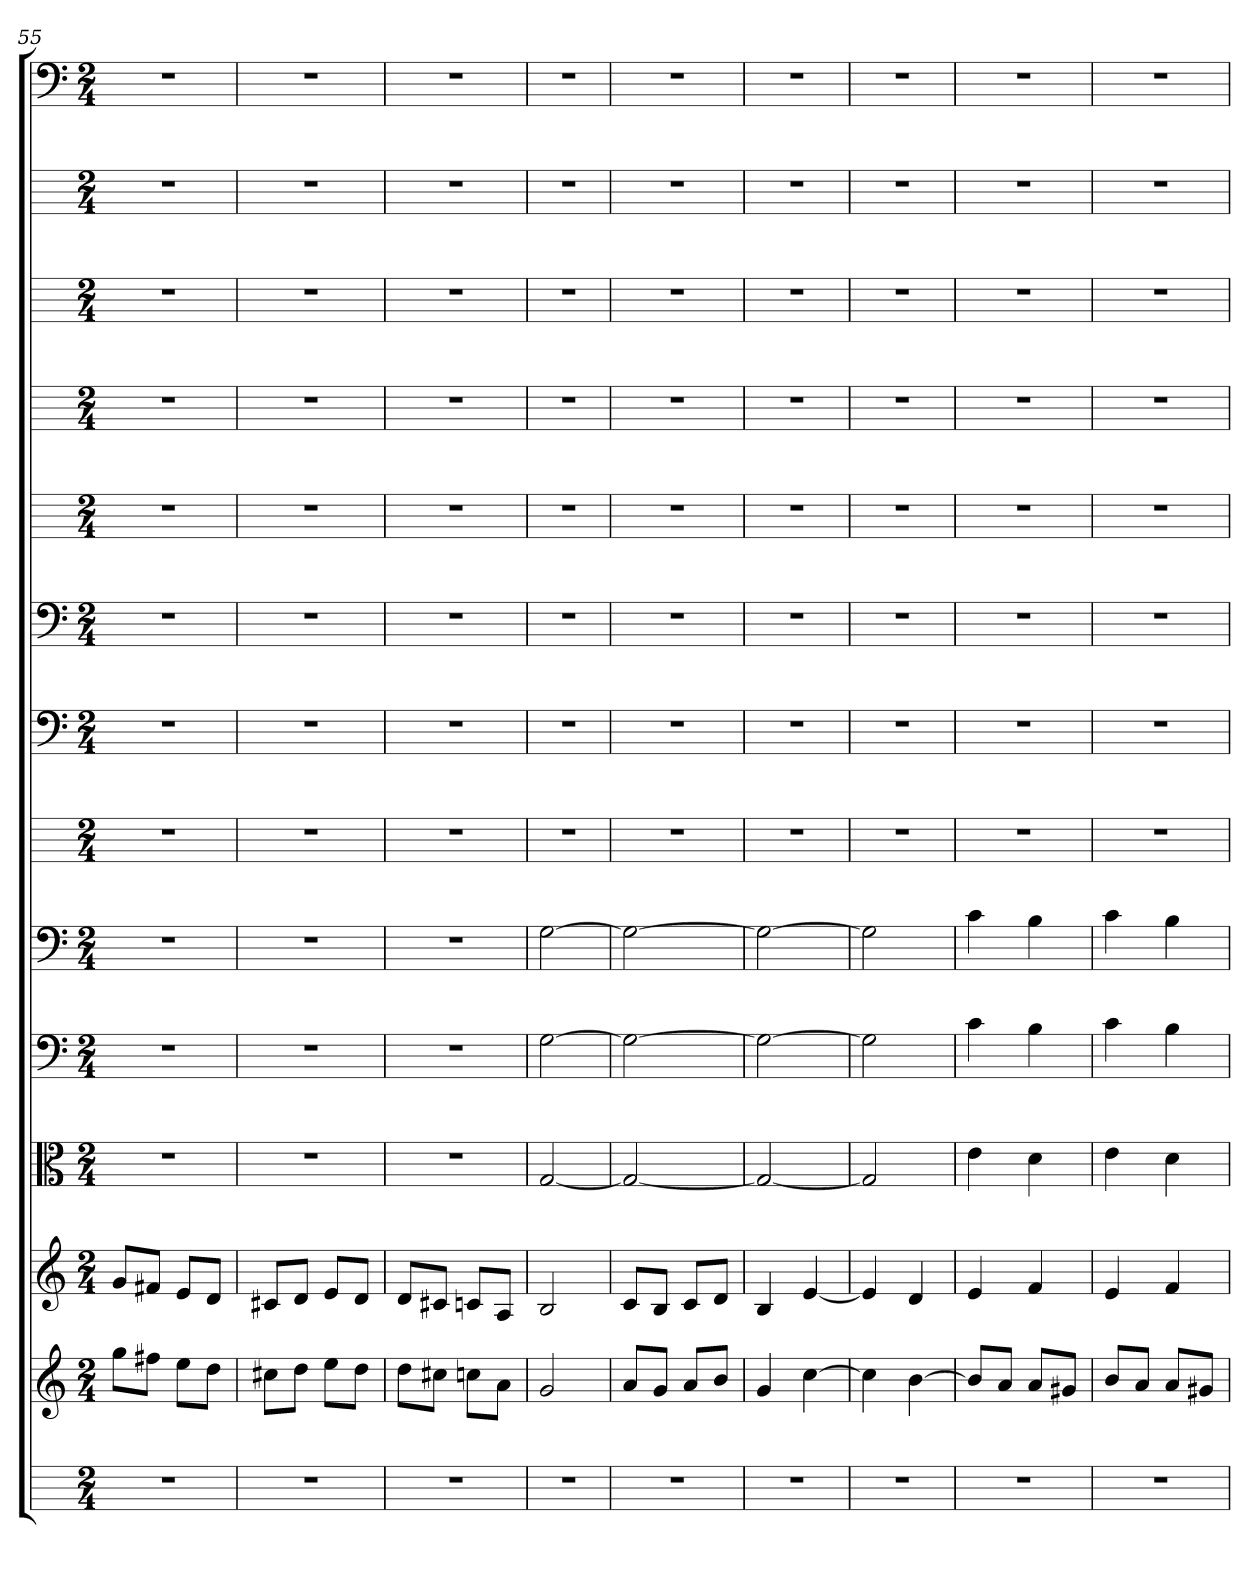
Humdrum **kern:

**kern	**kern	**kern	**kern	**kern	**kern	**kern	**kern	**kern	**kern	**kern	**kern	**kern	**kern
*part14	*part13	*part12	*part11	*part10	*part9	*part8	*part7	*part6	*part5	*part4	*part3	*part2	*part1
*staff14	*staff13	*staff12	*staff11	*staff10	*staff9	*staff8	*staff7	*staff6	*staff5	*staff4	*staff3	*staff2	*staff1
*	*	*	*clefC3	*clefF4	*clefF4	*	*clefF4	*clefF4	*	*	*	*	*clefF4
*k[]	*k[]	*k[]	*k[]	*k[]	*k[]	*k[]	*k[]	*k[]	*k[]	*k[]	*k[]	*k[]	*k[]
*C:	*C:	*C:	*C:	*C:	*C:	*C:	*C:	*C:	*C:	*C:	*C:	*C:	*C:
*M2/4	*M2/4	*M2/4	*M2/4	*M2/4	*M2/4	*M2/4	*M2/4	*M2/4	*M2/4	*M2/4	*M2/4	*M2/4	*M2/4
=55	=55	=55	=55	=55	=55	=55	=55	=55	=55	=55	=55	=55	=55
2r	8ggL	8gL	2r	2r	2r	2r	2r	2r	2r	2r	2r	2r	2r
.	8ff#XJ	8f#XJ	.	.	.	.	.	.	.	.	.	.	.
.	8eeL	8eL	.	.	.	.	.	.	.	.	.	.	.
.	8ddJ	8dJ	.	.	.	.	.	.	.	.	.	.	.
=56	=56	=56	=56	=56	=56	=56	=56	=56	=56	=56	=56	=56	=56
2r	8cc#XL	8c#XL	2r	2r	2r	2r	2r	2r	2r	2r	2r	2r	2r
.	8ddJ	8dJ	.	.	.	.	.	.	.	.	.	.	.
.	8eeL	8eL	.	.	.	.	.	.	.	.	.	.	.
.	8ddJ	8dJ	.	.	.	.	.	.	.	.	.	.	.
=57	=57	=57	=57	=57	=57	=57	=57	=57	=57	=57	=57	=57	=57
2r	8ddL	8dL	2r	2r	2r	2r	2r	2r	2r	2r	2r	2r	2r
.	8cc#XJ	8c#XJ	.	.	.	.	.	.	.	.	.	.	.
.	8ccnL	8cnL	.	.	.	.	.	.	.	.	.	.	.
.	8aJ	8AJ	.	.	.	.	.	.	.	.	.	.	.
=58	=58	=58	=58	=58	=58	=58	=58	=58	=58	=58	=58	=58	=58
2r	2g	2B	[2G	[2G	[2G	2r	2r	2r	2r	2r	2r	2r	2r
=59	=59	=59	=59	=59	=59	=59	=59	=59	=59	=59	=59	=59	=59
2r	8aL	8cL	2G_	2G_	2G_	2r	2r	2r	2r	2r	2r	2r	2r
.	8gJ	8BJ	.	.	.	.	.	.	.	.	.	.	.
.	8aL	8cL	.	.	.	.	.	.	.	.	.	.	.
.	8bJ	8dJ	.	.	.	.	.	.	.	.	.	.	.
=60	=60	=60	=60	=60	=60	=60	=60	=60	=60	=60	=60	=60	=60
2r	4g	4B	2G_	2G_	2G_	2r	2r	2r	2r	2r	2r	2r	2r
.	[4cc	[4e	.	.	.	.	.	.	.	.	.	.	.
=61	=61	=61	=61	=61	=61	=61	=61	=61	=61	=61	=61	=61	=61
2r	4cc]	4e]	2G]	2G]	2G]	2r	2r	2r	2r	2r	2r	2r	2r
.	[4b	4d	.	.	.	.	.	.	.	.	.	.	.
=62	=62	=62	=62	=62	=62	=62	=62	=62	=62	=62	=62	=62	=62
2r	8bL]	4e	4e	4c	4c	2r	2r	2r	2r	2r	2r	2r	2r
.	8aJ	.	.	.	.	.	.	.	.	.	.	.	.
.	8aL	4f	4d	4B	4B	.	.	.	.	.	.	.	.
.	8g#XJ	.	.	.	.	.	.	.	.	.	.	.	.
=63	=63	=63	=63	=63	=63	=63	=63	=63	=63	=63	=63	=63	=63
2r	8bL	4e	4e	4c	4c	2r	2r	2r	2r	2r	2r	2r	2r
.	8aJ	.	.	.	.	.	.	.	.	.	.	.	.
.	8aL	4f	4d	4B	4B	.	.	.	.	.	.	.	.
.	8g#XJ	.	.	.	.	.	.	.	.	.	.	.	.
=	=	=	=	=	=	=	=	=	=	=	=	=	=
*-	*-	*-	*-	*-	*-	*-	*-	*-	*-	*-	*-	*-	*-
